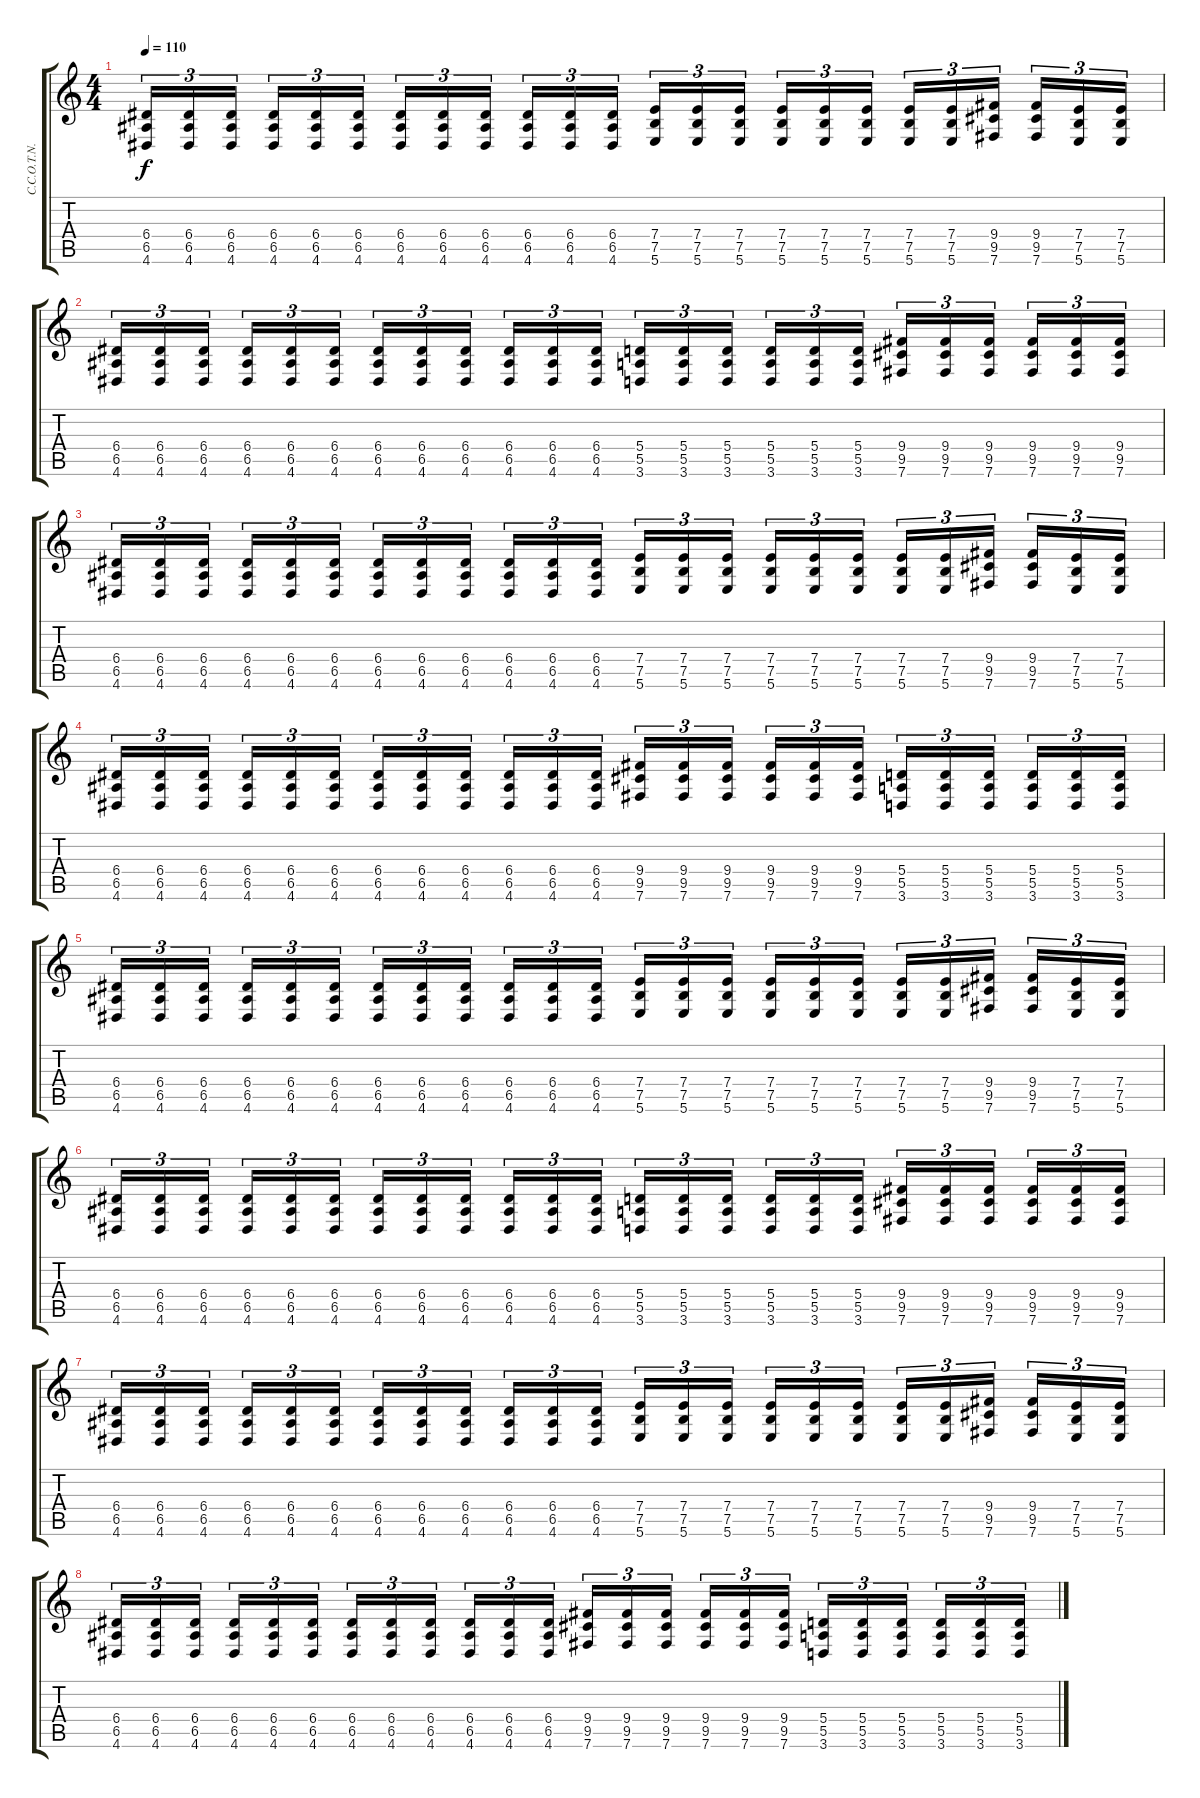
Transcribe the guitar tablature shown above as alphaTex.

\track ("C.C.O.T.N." "C.C.O.T.N.") {instrument overdrivenguitar}
\staff {score tabs}
\tuning (B3 Gb3 D3 A2 E2 B1) {hide}
\ts (4 4)
\tempo 110
\clef g2
\ks c
(6.4 6.5 4.6).16{tu (3 2) dy f} (6.4 6.5 4.6).16{tu (3 2)} (6.4 6.5 4.6).16{tu (3 2) beam splitsecondary} (6.4 6.5 4.6).16{tu (3 2)} (6.4 6.5 4.6).16{tu (3 2)} (6.4 6.5 4.6).16{tu (3 2)} (6.4 6.5 4.6).16{tu (3 2)} (6.4 6.5 4.6).16{tu (3 2)} (6.4 6.5 4.6).16{tu (3 2) beam splitsecondary} (6.4 6.5 4.6).16{tu (3 2)} (6.4 6.5 4.6).16{tu (3 2)} (6.4 6.5 4.6).16{tu (3 2)} (7.4 7.5 5.6).16{tu (3 2)} (7.4 7.5 5.6).16{tu (3 2)} (7.4 7.5 5.6).16{tu (3 2) beam splitsecondary} (7.4 7.5 5.6).16{tu (3 2)} (7.4 7.5 5.6).16{tu (3 2)} (7.4 7.5 5.6).16{tu (3 2)} (7.4 7.5 5.6).16{tu (3 2)} (7.4 7.5 5.6).16{tu (3 2)} (9.4 9.5 7.6).16{tu (3 2) beam splitsecondary} (9.4 9.5 7.6).16{tu (3 2)} (7.4 7.5 5.6).16{tu (3 2)} (7.4 7.5 5.6).16{tu (3 2)} |
(6.4 6.5 4.6).16{tu (3 2)} (6.4 6.5 4.6).16{tu (3 2)} (6.4 6.5 4.6).16{tu (3 2) beam splitsecondary} (6.4 6.5 4.6).16{tu (3 2)} (6.4 6.5 4.6).16{tu (3 2)} (6.4 6.5 4.6).16{tu (3 2)} (6.4 6.5 4.6).16{tu (3 2)} (6.4 6.5 4.6).16{tu (3 2)} (6.4 6.5 4.6).16{tu (3 2) beam splitsecondary} (6.4 6.5 4.6).16{tu (3 2)} (6.4 6.5 4.6).16{tu (3 2)} (6.4 6.5 4.6).16{tu (3 2)} (5.4 5.5 3.6).16{tu (3 2)} (5.4 5.5 3.6).16{tu (3 2)} (5.4 5.5 3.6).16{tu (3 2) beam splitsecondary} (5.4 5.5 3.6).16{tu (3 2)} (5.4 5.5 3.6).16{tu (3 2)} (5.4 5.5 3.6).16{tu (3 2)} (9.4 9.5 7.6).16{tu (3 2)} (9.4 9.5 7.6).16{tu (3 2)} (9.4 9.5 7.6).16{tu (3 2) beam splitsecondary} (9.4 9.5 7.6).16{tu (3 2)} (9.4 9.5 7.6).16{tu (3 2)} (9.4 9.5 7.6).16{tu (3 2)} |
(6.4 6.5 4.6).16{tu (3 2)} (6.4 6.5 4.6).16{tu (3 2)} (6.4 6.5 4.6).16{tu (3 2) beam splitsecondary} (6.4 6.5 4.6).16{tu (3 2)} (6.4 6.5 4.6).16{tu (3 2)} (6.4 6.5 4.6).16{tu (3 2)} (6.4 6.5 4.6).16{tu (3 2)} (6.4 6.5 4.6).16{tu (3 2)} (6.4 6.5 4.6).16{tu (3 2) beam splitsecondary} (6.4 6.5 4.6).16{tu (3 2)} (6.4 6.5 4.6).16{tu (3 2)} (6.4 6.5 4.6).16{tu (3 2)} (7.4 7.5 5.6).16{tu (3 2)} (7.4 7.5 5.6).16{tu (3 2)} (7.4 7.5 5.6).16{tu (3 2) beam splitsecondary} (7.4 7.5 5.6).16{tu (3 2)} (7.4 7.5 5.6).16{tu (3 2)} (7.4 7.5 5.6).16{tu (3 2)} (7.4 7.5 5.6).16{tu (3 2)} (7.4 7.5 5.6).16{tu (3 2)} (9.4 9.5 7.6).16{tu (3 2) beam splitsecondary} (9.4 9.5 7.6).16{tu (3 2)} (7.4 7.5 5.6).16{tu (3 2)} (7.4 7.5 5.6).16{tu (3 2)} |
(6.4 6.5 4.6).16{tu (3 2)} (6.4 6.5 4.6).16{tu (3 2)} (6.4 6.5 4.6).16{tu (3 2) beam splitsecondary} (6.4 6.5 4.6).16{tu (3 2)} (6.4 6.5 4.6).16{tu (3 2)} (6.4 6.5 4.6).16{tu (3 2)} (6.4 6.5 4.6).16{tu (3 2)} (6.4 6.5 4.6).16{tu (3 2)} (6.4 6.5 4.6).16{tu (3 2) beam splitsecondary} (6.4 6.5 4.6).16{tu (3 2)} (6.4 6.5 4.6).16{tu (3 2)} (6.4 6.5 4.6).16{tu (3 2)} (9.4 9.5 7.6).16{tu (3 2)} (9.4 9.5 7.6).16{tu (3 2)} (9.4 9.5 7.6).16{tu (3 2) beam splitsecondary} (9.4 9.5 7.6).16{tu (3 2)} (9.4 9.5 7.6).16{tu (3 2)} (9.4 9.5 7.6).16{tu (3 2)} (5.4 5.5 3.6).16{tu (3 2)} (5.4 5.5 3.6).16{tu (3 2)} (5.4 5.5 3.6).16{tu (3 2) beam splitsecondary} (5.4 5.5 3.6).16{tu (3 2)} (5.4 5.5 3.6).16{tu (3 2)} (5.4 5.5 3.6).16{tu (3 2)} |
(6.4 6.5 4.6).16{tu (3 2)} (6.4 6.5 4.6).16{tu (3 2)} (6.4 6.5 4.6).16{tu (3 2) beam splitsecondary} (6.4 6.5 4.6).16{tu (3 2)} (6.4 6.5 4.6).16{tu (3 2)} (6.4 6.5 4.6).16{tu (3 2)} (6.4 6.5 4.6).16{tu (3 2)} (6.4 6.5 4.6).16{tu (3 2)} (6.4 6.5 4.6).16{tu (3 2) beam splitsecondary} (6.4 6.5 4.6).16{tu (3 2)} (6.4 6.5 4.6).16{tu (3 2)} (6.4 6.5 4.6).16{tu (3 2)} (7.4 7.5 5.6).16{tu (3 2)} (7.4 7.5 5.6).16{tu (3 2)} (7.4 7.5 5.6).16{tu (3 2) beam splitsecondary} (7.4 7.5 5.6).16{tu (3 2)} (7.4 7.5 5.6).16{tu (3 2)} (7.4 7.5 5.6).16{tu (3 2)} (7.4 7.5 5.6).16{tu (3 2)} (7.4 7.5 5.6).16{tu (3 2)} (9.4 9.5 7.6).16{tu (3 2) beam splitsecondary} (9.4 9.5 7.6).16{tu (3 2)} (7.4 7.5 5.6).16{tu (3 2)} (7.4 7.5 5.6).16{tu (3 2)} |
(6.4 6.5 4.6).16{tu (3 2)} (6.4 6.5 4.6).16{tu (3 2)} (6.4 6.5 4.6).16{tu (3 2) beam splitsecondary} (6.4 6.5 4.6).16{tu (3 2)} (6.4 6.5 4.6).16{tu (3 2)} (6.4 6.5 4.6).16{tu (3 2)} (6.4 6.5 4.6).16{tu (3 2)} (6.4 6.5 4.6).16{tu (3 2)} (6.4 6.5 4.6).16{tu (3 2) beam splitsecondary} (6.4 6.5 4.6).16{tu (3 2)} (6.4 6.5 4.6).16{tu (3 2)} (6.4 6.5 4.6).16{tu (3 2)} (5.4 5.5 3.6).16{tu (3 2)} (5.4 5.5 3.6).16{tu (3 2)} (5.4 5.5 3.6).16{tu (3 2) beam splitsecondary} (5.4 5.5 3.6).16{tu (3 2)} (5.4 5.5 3.6).16{tu (3 2)} (5.4 5.5 3.6).16{tu (3 2)} (9.4 9.5 7.6).16{tu (3 2)} (9.4 9.5 7.6).16{tu (3 2)} (9.4 9.5 7.6).16{tu (3 2) beam splitsecondary} (9.4 9.5 7.6).16{tu (3 2)} (9.4 9.5 7.6).16{tu (3 2)} (9.4 9.5 7.6).16{tu (3 2)} |
(6.4 6.5 4.6).16{tu (3 2)} (6.4 6.5 4.6).16{tu (3 2)} (6.4 6.5 4.6).16{tu (3 2) beam splitsecondary} (6.4 6.5 4.6).16{tu (3 2)} (6.4 6.5 4.6).16{tu (3 2)} (6.4 6.5 4.6).16{tu (3 2)} (6.4 6.5 4.6).16{tu (3 2)} (6.4 6.5 4.6).16{tu (3 2)} (6.4 6.5 4.6).16{tu (3 2) beam splitsecondary} (6.4 6.5 4.6).16{tu (3 2)} (6.4 6.5 4.6).16{tu (3 2)} (6.4 6.5 4.6).16{tu (3 2)} (7.4 7.5 5.6).16{tu (3 2)} (7.4 7.5 5.6).16{tu (3 2)} (7.4 7.5 5.6).16{tu (3 2) beam splitsecondary} (7.4 7.5 5.6).16{tu (3 2)} (7.4 7.5 5.6).16{tu (3 2)} (7.4 7.5 5.6).16{tu (3 2)} (7.4 7.5 5.6).16{tu (3 2)} (7.4 7.5 5.6).16{tu (3 2)} (9.4 9.5 7.6).16{tu (3 2) beam splitsecondary} (9.4 9.5 7.6).16{tu (3 2)} (7.4 7.5 5.6).16{tu (3 2)} (7.4 7.5 5.6).16{tu (3 2)} |
(6.4 6.5 4.6).16{tu (3 2)} (6.4 6.5 4.6).16{tu (3 2)} (6.4 6.5 4.6).16{tu (3 2) beam splitsecondary} (6.4 6.5 4.6).16{tu (3 2)} (6.4 6.5 4.6).16{tu (3 2)} (6.4 6.5 4.6).16{tu (3 2)} (6.4 6.5 4.6).16{tu (3 2)} (6.4 6.5 4.6).16{tu (3 2)} (6.4 6.5 4.6).16{tu (3 2) beam splitsecondary} (6.4 6.5 4.6).16{tu (3 2)} (6.4 6.5 4.6).16{tu (3 2)} (6.4 6.5 4.6).16{tu (3 2)} (9.4 9.5 7.6).16{tu (3 2)} (9.4 9.5 7.6).16{tu (3 2)} (9.4 9.5 7.6).16{tu (3 2) beam splitsecondary} (9.4 9.5 7.6).16{tu (3 2)} (9.4 9.5 7.6).16{tu (3 2)} (9.4 9.5 7.6).16{tu (3 2)} (5.4 5.5 3.6).16{tu (3 2)} (5.4 5.5 3.6).16{tu (3 2)} (5.4 5.5 3.6).16{tu (3 2) beam splitsecondary} (5.4 5.5 3.6).16{tu (3 2)} (5.4 5.5 3.6).16{tu (3 2)} (5.4 5.5 3.6).16{tu (3 2)}
